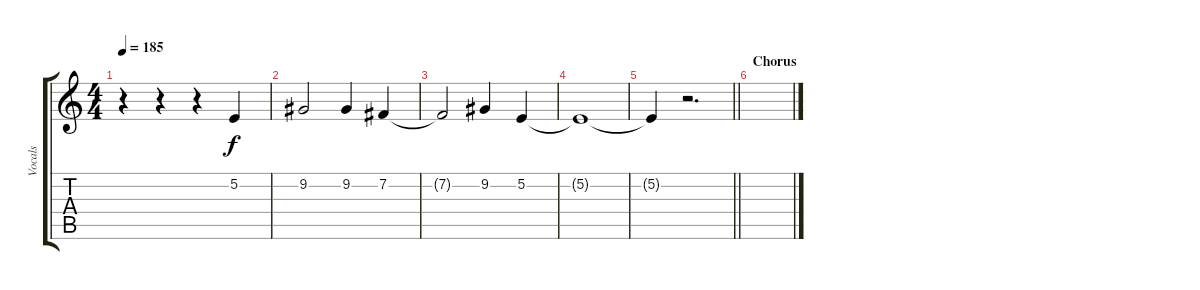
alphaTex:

\track ("Vocals" "Vocals") {instrument altosax}
\staff {score tabs}
\tuning (E4 B3 G3 D3 A2 E2) {hide}
\ts (4 4)
\tempo 185
\clef g2
\ks c
r.4{dy f} r.4 r.4 5.2.4 |
9.2.2 9.2.4 7.2.4 |
7.2{t}.2 9.2.4 5.2.4 |
5.2{t}.1 |
\barLineRight lightlight
5.2{t}.4 r.2{d} |
\section ("" "Chorus")
